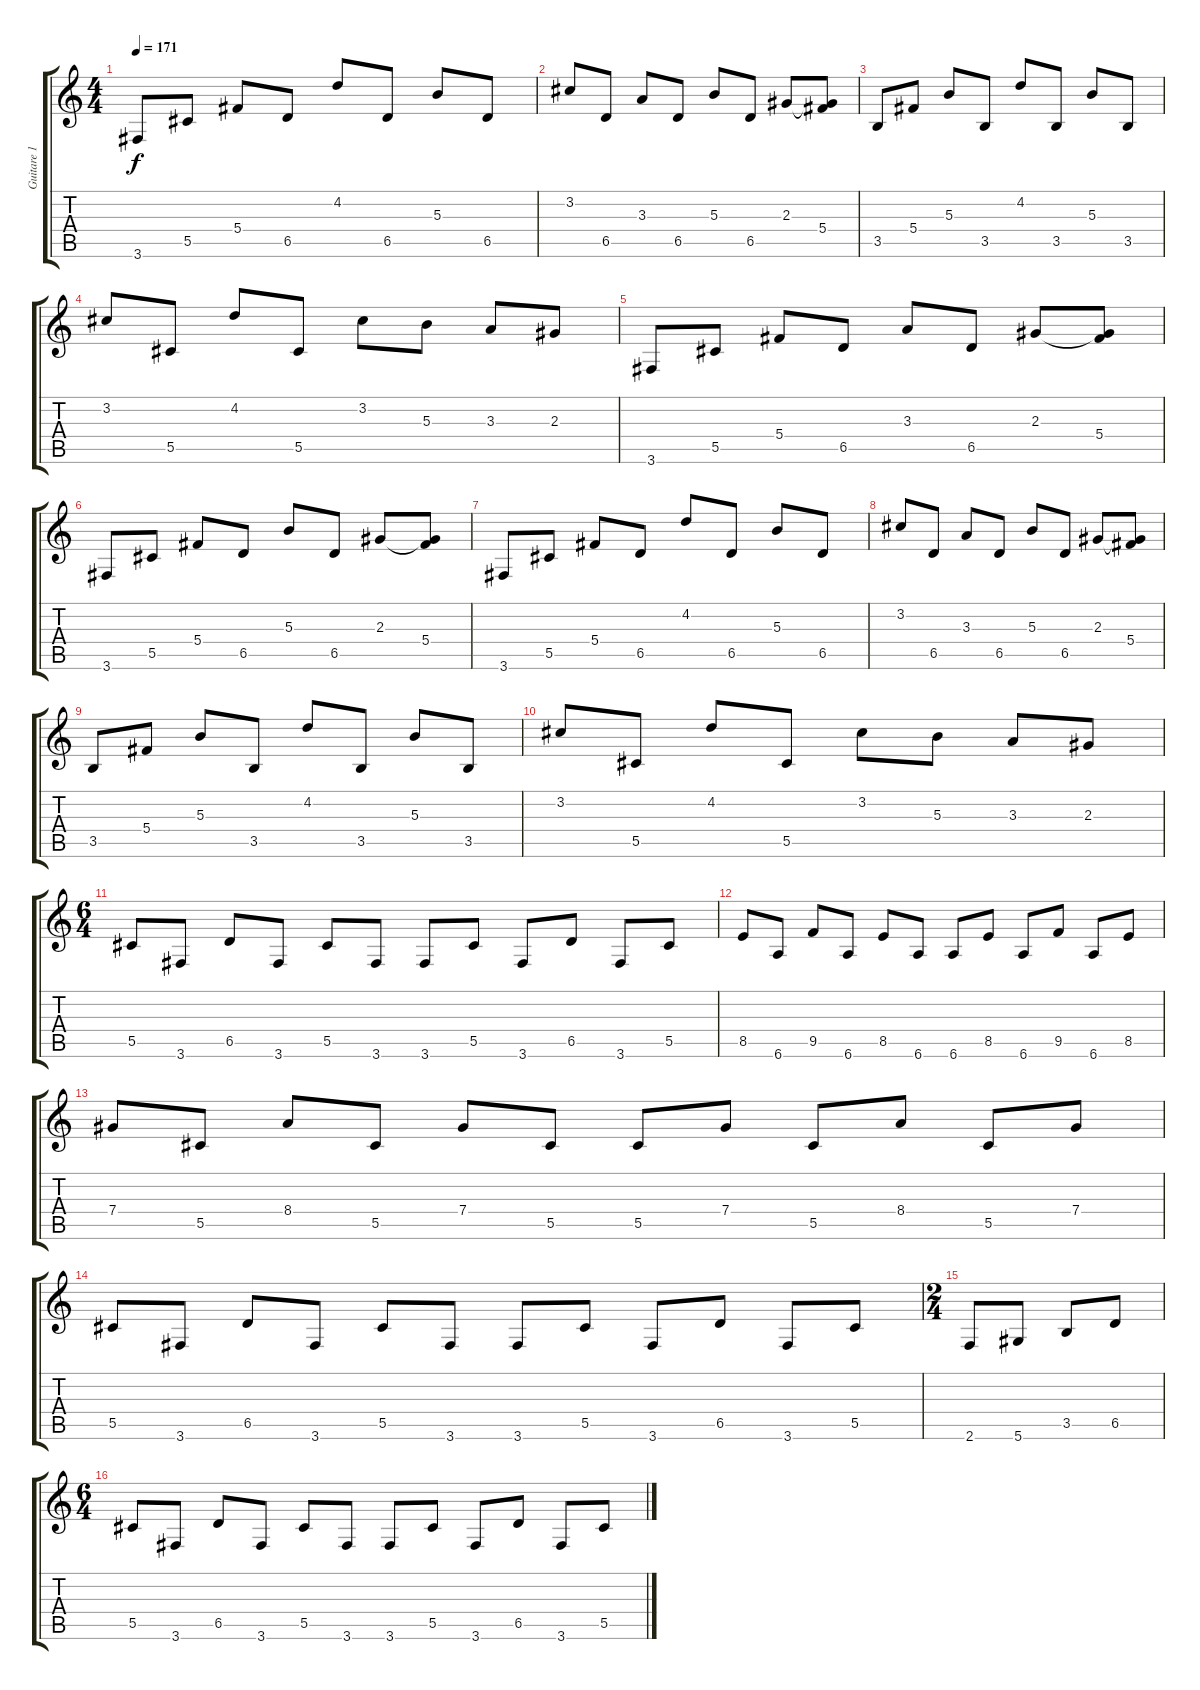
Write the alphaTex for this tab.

\track ("Guitare 1" "Guitare 1") {instrument distortionguitar}
\staff {score tabs}
\tuning (Eb4 Bb3 Gb3 Db3 Ab2 Eb2) {hide}
\ts (4 4)
\tempo 171
\clef g2
\ks c
3.6.8{dy f} 5.5.8 5.4.8 6.5.8 4.2.8 6.5.8 5.3.8 6.5.8 |
3.2.8 6.5.8 3.3.8 6.5.8 5.3.8 6.5.8 2.3.8 (2.3{t} 5.4).8 |
3.5.8 5.4.8 5.3.8 3.5.8 4.2.8 3.5.8 5.3.8 3.5.8 |
3.2.8 5.5.8 4.2.8 5.5.8 3.2.8 5.3.8 3.3.8 2.3.8 |
3.6.8 5.5.8 5.4.8 6.5.8 3.3.8 6.5.8 2.3.8 (2.3{t} 5.4).8 |
3.6.8 5.5.8 5.4.8 6.5.8 5.3.8 6.5.8 2.3.8 (2.3{t} 5.4).8 |
3.6.8 5.5.8 5.4.8 6.5.8 4.2.8 6.5.8 5.3.8 6.5.8 |
3.2.8 6.5.8 3.3.8 6.5.8 5.3.8 6.5.8 2.3.8 (2.3{t} 5.4).8 |
3.5.8 5.4.8 5.3.8 3.5.8 4.2.8 3.5.8 5.3.8 3.5.8 |
3.2.8 5.5.8 4.2.8 5.5.8 3.2.8 5.3.8 3.3.8 2.3.8 |
\ts (6 4)
5.5.8 3.6.8 6.5.8 3.6.8 5.5.8 3.6.8 3.6.8 5.5.8 3.6.8 6.5.8 3.6.8 5.5.8 |
8.5.8 6.6.8 9.5.8 6.6.8 8.5.8 6.6.8 6.6.8 8.5.8 6.6.8 9.5.8 6.6.8 8.5.8 |
7.4.8 5.5.8 8.4.8 5.5.8 7.4.8 5.5.8 5.5.8 7.4.8 5.5.8 8.4.8 5.5.8 7.4.8 |
5.5.8 3.6.8 6.5.8 3.6.8 5.5.8 3.6.8 3.6.8 5.5.8 3.6.8 6.5.8 3.6.8 5.5.8 |
\ts (2 4)
2.6.8 5.6.8 3.5.8 6.5.8 |
\ts (6 4)
5.5.8 3.6.8 6.5.8 3.6.8 5.5.8 3.6.8 3.6.8 5.5.8 3.6.8 6.5.8 3.6.8 5.5.8
